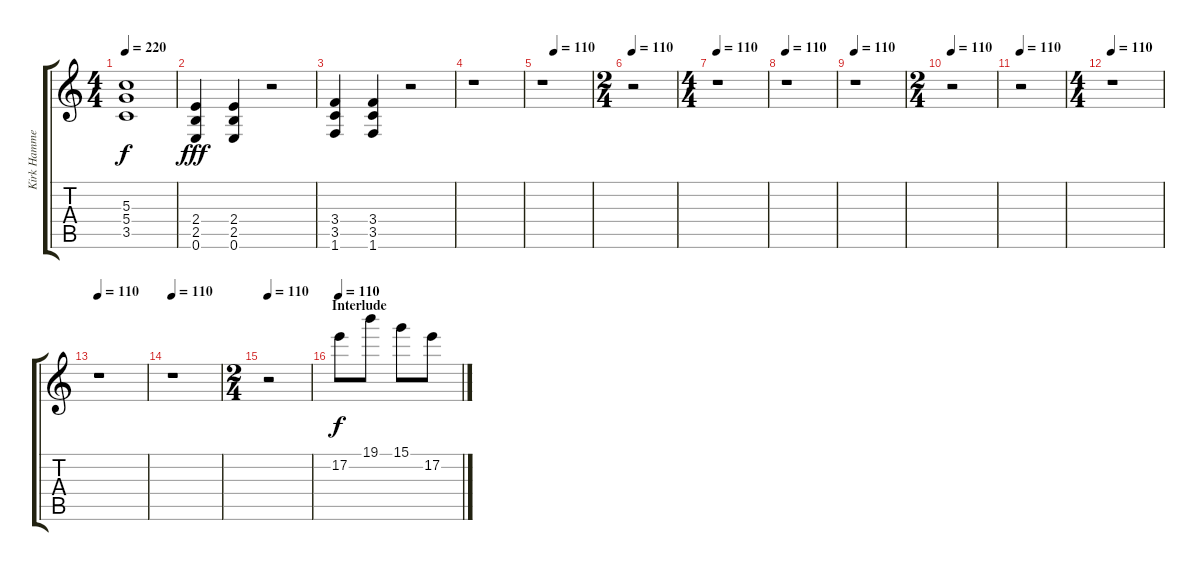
\track ("Kirk Hammet" "Kirk Hamme") {instrument distortionguitar}
\staff {score tabs}
\tuning (E4 B3 G3 D3 A2 E2) {hide}
\ts (4 4)
\tempo 220
\clef g2
\ks c
(5.3{t} 5.4{t} 3.5{t}).1{dy f} |
(2.4 2.5 0.6).4{dy fff} (2.4 2.5 0.6).4 r.2 |
(3.4 3.5 1.6).4 (3.4 3.5 1.6).4 r.2 |
r.1 |
\tempo (110 0.25)
r.1 |
\ts (2 4)
\tempo 110
r.2 |
\ts (4 4)
\tempo 110
r.1 |
\tempo 110
r.1 |
\tempo 110
r.1 |
\ts (2 4)
\tempo 110
r.2 |
\tempo 110
r.2 |
\ts (4 4)
\tempo 110
r.1 |
\tempo 110
r.1 |
\tempo 110
r.1 |
\ts (2 4)
\tempo 110
r.2 |
\section ("" "Interlude")
\tempo 110
17.2.8{dy f balance 8} 19.1.8 15.1.8 17.2.8
